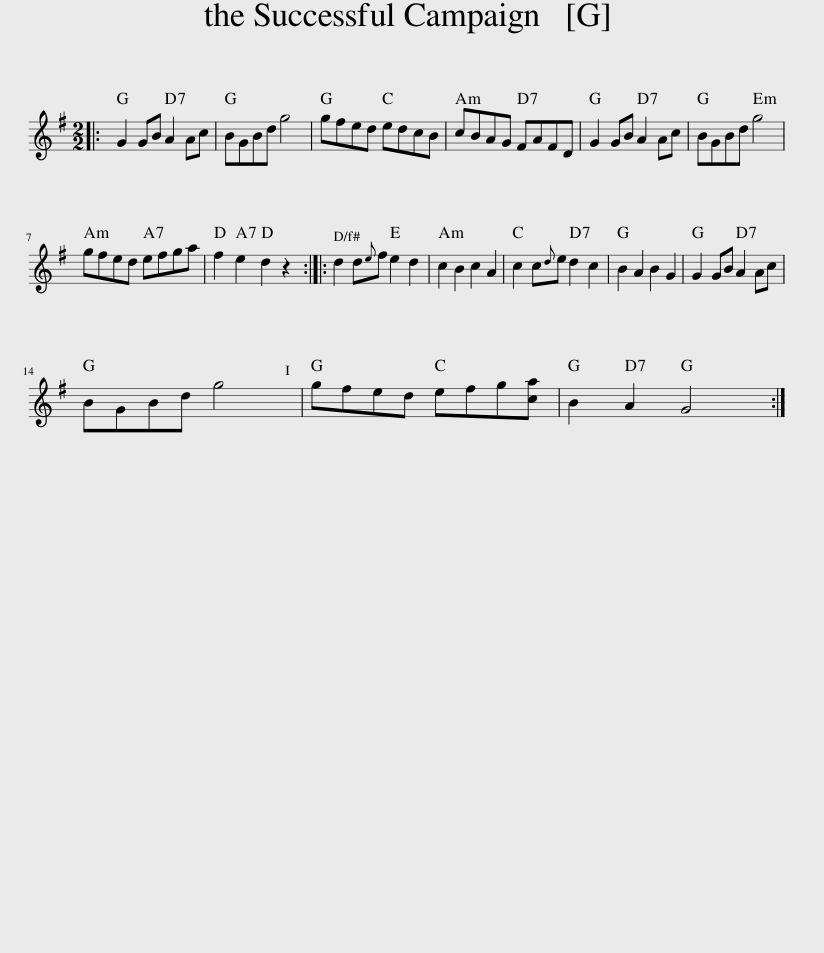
X:1
L:1/8
M:2/2
I:linebreak $
K:G
V:1 treble
V:1
|: G2 GB A2 Ac | BGBd g4 | gfed edcB | cBAG FAFD | G2 GB A2 Ac | %5
 BGBd g4 |$ gfed efga | f2 e2 d2 z2 :: d2 d{e}f e2 d2 | c2 B2 c2 A2 | %10
 c2 c{d}e d2 c2 | B2 A2 B2 G2 | G2 GB A2 Ac |$ BGBd g4 | gfed efg[ca] | %15
 B2 A2 G4 :| %16
